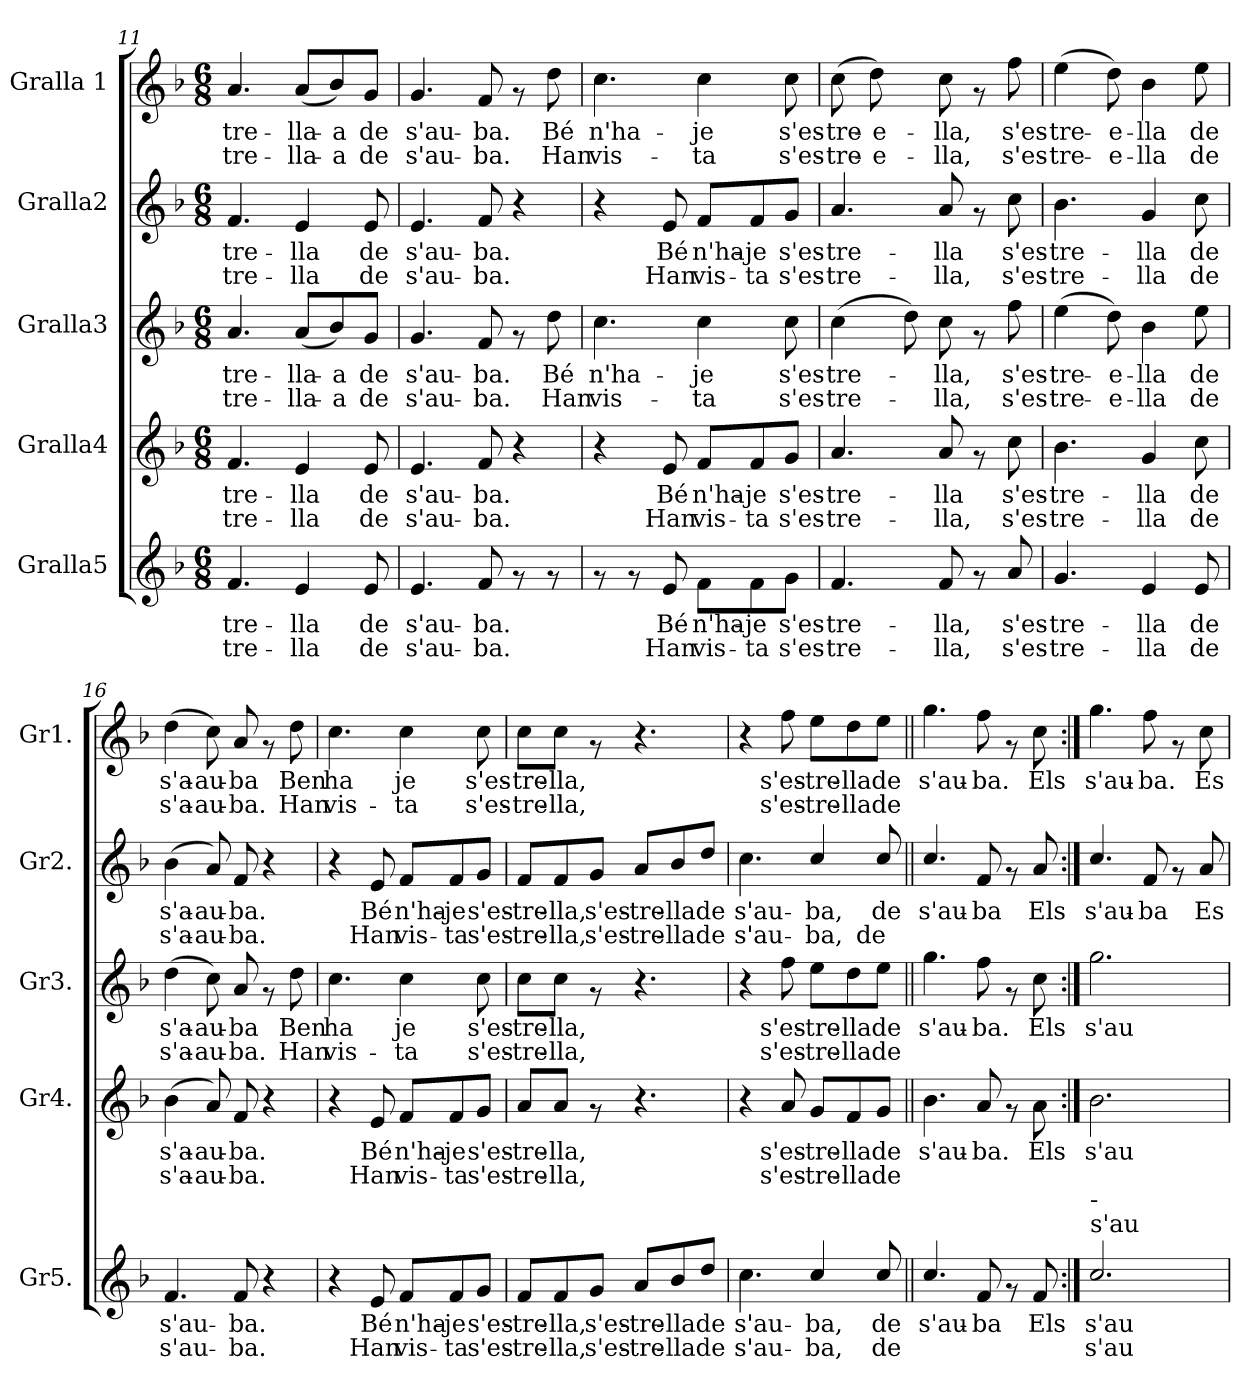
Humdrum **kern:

**kern	**text	**text	**kern	**text	**text	**kern	**text	**text	**kern	**text	**text	**kern	**text	**text
*part5	*part5	*part5	*part4	*part4	*part4	*part3	*part3	*part3	*part2	*part2	*part2	*part1	*part1	*part1
*staff5	*staff5	*staff5	*staff4	*staff4	*staff4	*staff3	*staff3	*staff3	*staff2	*staff2	*staff2	*staff1	*staff1	*staff1
*I"Gralla5	*	*	*I"Gralla4	*	*	*I"Gralla3	*	*	*I"Gralla2	*	*	*I"Gralla 1	*	*
*I'Gr5.	*	*	*I'Gr4.	*	*	*I'Gr3.	*	*	*I'Gr2.	*	*	*I'Gr1.	*	*
*clefG2	*	*	*clefG2	*	*	*clefG2	*	*	*clefG2	*	*	*clefG2	*	*
*k[b-]	*	*	*k[b-]	*	*	*k[b-]	*	*	*k[b-]	*	*	*k[b-]	*	*
*F:	*	*	*F:	*	*	*F:	*	*	*F:	*	*	*F:	*	*
*M6/8	*	*	*M6/8	*	*	*M6/8	*	*	*M6/8	*	*	*M6/8	*	*
=11	=11	=11	=11	=11	=11	=11	=11	=11	=11	=11	=11	=11	=11	=11
!	!LO:LY:b	!LO:LY:b	!	!LO:LY:b	!LO:LY:b	!	!LO:LY:b	!LO:LY:b	!	!LO:LY:b	!LO:LY:b	!	!LO:LY:b	!LO:LY:b
4.f/	tre-	tre-	4.f/	tre-	tre-	4.a/	tre-	tre-	4.f/	tre-	tre-	4.a/	tre-	tre-
!	!LO:LY:b	!LO:LY:b	!	!LO:LY:b	!LO:LY:b	!	!LO:LY:b	!LO:LY:b	!	!LO:LY:b	!LO:LY:b	!	!LO:LY:b	!LO:LY:b
4e/	lla	lla	4e/	lla	lla	(<8a/L	lla-	lla-	4e/	lla	lla	(<8a/L	lla-	lla-
!	!	!	!	!	!	!	!LO:LY:b	!LO:LY:b	!	!	!	!	!LO:LY:b	!LO:LY:b
.	.	.	.	.	.	8b-/)	a	a	.	.	.	8b-/)	a	a
!	!LO:LY:b	!LO:LY:b	!	!LO:LY:b	!LO:LY:b	!	!LO:LY:b	!LO:LY:b	!	!LO:LY:b	!LO:LY:b	!	!LO:LY:b	!LO:LY:b
8e/	de	de	8e/	de	de	8g/J	de	de	8e/	de	de	8g/J	de	de
=12	=12	=12	=12	=12	=12	=12	=12	=12	=12	=12	=12	=12	=12	=12
!	!LO:LY:b	!LO:LY:b	!	!LO:LY:b	!LO:LY:b	!	!LO:LY:b	!LO:LY:b	!	!LO:LY:b	!LO:LY:b	!	!LO:LY:b	!LO:LY:b
4.e/	s'au-	s'au-	4.e/	s'au-	s'au-	4.g/	s'au-	s'au-	4.e/	s'au-	s'au-	4.g/	s'au-	s'au-
!	!LO:LY:b	!LO:LY:b	!	!LO:LY:b	!LO:LY:b	!	!LO:LY:b	!LO:LY:b	!	!LO:LY:b	!LO:LY:b	!	!LO:LY:b	!LO:LY:b
8f/	ba.	ba.	8f/	ba.	ba.	8f/	ba.	ba.	8f/	ba.	ba.	8f/	ba.	ba.
8rg	.	.	4r	.	.	8rg	.	.	4r	.	.	8rg	.	.
!	!	!	!	!	!	!	!LO:LY:b	!LO:LY:b	!	!	!	!	!LO:LY:b	!LO:LY:b
8rg	.	.	.	.	.	8dd\	Bé	Han	.	.	.	8dd\	Bé	Han
=13	=13	=13	=13	=13	=13	=13	=13	=13	=13	=13	=13	=13	=13	=13
!	!	!	!	!	!	!	!LO:LY:b	!LO:LY:b	!	!	!	!	!LO:LY:b	!LO:LY:b
8rg	.	.	4r	.	.	4.cc\	n'ha-	vis-	4r	.	.	4.cc\	n'ha-	vis-
8rg	.	.	.	.	.	.	.	.	.	.	.	.	.	.
!	!LO:LY:b	!LO:LY:b	!	!LO:LY:b	!LO:LY:b	!	!	!	!	!LO:LY:b	!LO:LY:b	!	!	!
8e/	Bé	Han	8e/	Bé	Han	.	.	.	8e/	Bé	Han	.	.	.
!	!LO:LY:b	!LO:LY:b	!	!LO:LY:b	!LO:LY:b	!	!LO:LY:b	!LO:LY:b	!	!LO:LY:b	!LO:LY:b	!	!LO:LY:b	!LO:LY:b
8f\L	n'ha-	vis-	8f/L	n'ha-	vis-	4cc\	je	ta	8f/L	n'ha-	vis-	4cc\	je	ta
!	!LO:LY:b	!LO:LY:b	!	!LO:LY:b	!LO:LY:b	!	!	!	!	!LO:LY:b	!LO:LY:b	!	!	!
8f\	je	-ta	8f/	je	-ta	.	.	.	8f/	je	-ta	.	.	.
!	!LO:LY:b	!LO:LY:b	!	!LO:LY:b	!LO:LY:b	!	!LO:LY:b	!LO:LY:b	!	!LO:LY:b	!LO:LY:b	!	!LO:LY:b	!LO:LY:b
8g\J	s'es-	s'es-	8g/J	s'es-	s'es-	8cc\	s'es-	s'es-	8g/J	s'es-	s'es-	8cc\	s'es-	s'es-
=14	=14	=14	=14	=14	=14	=14	=14	=14	=14	=14	=14	=14	=14	=14
!	!LO:LY:b	!LO:LY:b	!	!LO:LY:b	!LO:LY:b	!	!LO:LY:b	!LO:LY:b	!	!LO:LY:b	!LO:LY:b	!	!LO:LY:b	!LO:LY:b
4.f/	tre-	tre-	4.a/	tre-	tre-	(>4cc\	tre-	tre-	4.a/	tre-	tre-	(>8cc\	tre-	tre-
!	!	!	!	!	!	!	!	!	!	!	!	!	!LO:LY:b	!LO:LY:b
.	.	.	.	.	.	.	.	.	.	.	.	8dd\)	e-	e-
.	.	.	.	.	.	8dd\)	.	.	.	.	.	8ryy	.	.
!	!LO:LY:b	!LO:LY:b	!	!LO:LY:b	!LO:LY:b	!	!LO:LY:b	!LO:LY:b	!	!LO:LY:b	!LO:LY:b	!	!LO:LY:b	!LO:LY:b
8f/	lla,	lla,	8a/	lla	lla,	8cc\	lla,	lla,	8a/	lla	lla,	8cc\	lla,	lla,
8rg	.	.	8rg	.	.	8rg	.	.	8rg	.	.	8rg	.	.
!	!LO:LY:b	!LO:LY:b	!	!LO:LY:b	!LO:LY:b	!	!LO:LY:b	!LO:LY:b	!	!LO:LY:b	!LO:LY:b	!	!LO:LY:b	!LO:LY:b
8a/	s'es-	s'es-	8cc\	s'es-	s'es-	8ff\	s'es-	s'es-	8cc\	s'es-	s'es-	8ff\	s'es-	s'es-
=15	=15	=15	=15	=15	=15	=15	=15	=15	=15	=15	=15	=15	=15	=15
!	!LO:LY:b	!LO:LY:b	!	!LO:LY:b	!LO:LY:b	!	!LO:LY:b	!LO:LY:b	!	!LO:LY:b	!LO:LY:b	!	!LO:LY:b	!LO:LY:b
4.g/	tre-	tre-	4.b-\	tre-	tre-	(>4ee\	tre-	tre-	4.b-\	tre-	tre-	(>4ee\	tre-	tre-
!	!	!	!	!	!	!	!LO:LY:b	!LO:LY:b	!	!	!	!	!LO:LY:b	!LO:LY:b
.	.	.	.	.	.	8dd\)	e-	e-	.	.	.	8dd\)	e-	e-
!	!LO:LY:b	!LO:LY:b	!	!LO:LY:b	!LO:LY:b	!	!LO:LY:b	!LO:LY:b	!	!LO:LY:b	!LO:LY:b	!	!LO:LY:b	!LO:LY:b
4e/	lla	lla	4g/	lla	lla	4b-\	lla	lla	4g/	lla	lla	4b-\	lla	lla
!	!LO:LY:b	!LO:LY:b	!	!LO:LY:b	!LO:LY:b	!	!LO:LY:b	!LO:LY:b	!	!LO:LY:b	!LO:LY:b	!	!LO:LY:b	!LO:LY:b
8e/	de	de	8cc\	de	de	8ee\	de	de	8cc\	de	de	8ee\	de	de
!!LO:PB:g=z
=16	=16	=16	=16	=16	=16	=16	=16	=16	=16	=16	=16	=16	=16	=16
!	!LO:LY:b	!LO:LY:b	!	!LO:LY:b	!LO:LY:b	!	!LO:LY:b	!LO:LY:b	!	!LO:LY:b	!LO:LY:b	!	!LO:LY:b	!LO:LY:b
4.f/	s'au-	s'au-	(>4b-\	s'a-	s'a-	(>4dd\	s'a-	s'a-	(>4b-\	s'a-	s'a-	(>4dd\	s'a-	s'a-
!	!	!	!	!LO:LY:b	!LO:LY:b	!	!LO:LY:b	!LO:LY:b	!	!LO:LY:b	!LO:LY:b	!	!LO:LY:b	!LO:LY:b
.	.	.	8a/)	au-	au-	8cc\)	au-	au-	8a/)	au-	au-	8cc\)	au-	au-
!	!LO:LY:b	!LO:LY:b	!	!LO:LY:b	!LO:LY:b	!	!LO:LY:b	!LO:LY:b	!	!LO:LY:b	!LO:LY:b	!	!LO:LY:b	!LO:LY:b
8f/	ba.	ba.	8f/	ba.	ba.	8a/	ba	ba.	8f/	ba.	ba.	8a/	ba	ba.
4r	.	.	4r	.	.	8rg	.	.	4r	.	.	8rg	.	.
!	!	!	!	!	!	!	!LO:LY:b	!LO:LY:b	!	!	!	!	!LO:LY:b	!LO:LY:b
.	.	.	.	.	.	8dd\	Ben	Han	.	.	.	8dd\	Ben	Han
=17	=17	=17	=17	=17	=17	=17	=17	=17	=17	=17	=17	=17	=17	=17
!	!	!	!	!	!	!	!LO:LY:b	!LO:LY:b	!	!	!	!	!LO:LY:b	!LO:LY:b
4r	.	.	4r	.	.	4.cc\	ha	vis-	4r	.	.	4.cc\	ha	vis-
!	!LO:LY:b	!LO:LY:b	!	!LO:LY:b	!LO:LY:b	!	!	!	!	!LO:LY:b	!LO:LY:b	!	!	!
8e/	Bé	Han	8e/	Bé	Han	.	.	.	8e/	Bé	Han	.	.	.
!	!LO:LY:b	!LO:LY:b	!	!LO:LY:b	!LO:LY:b	!	!LO:LY:b	!LO:LY:b	!	!LO:LY:b	!LO:LY:b	!	!LO:LY:b	!LO:LY:b
8f/L	n'ha-	vis-	8f/L	n'ha-	vis-	4cc\	je	ta	8f/L	n'ha-	vis-	4cc\	je	ta
!	!LO:LY:b	!LO:LY:b	!	!LO:LY:b	!LO:LY:b	!	!	!	!	!LO:LY:b	!LO:LY:b	!	!	!
8f/	-je	ta	8f/	-je	ta	.	.	.	8f/	-je	ta	.	.	.
!	!LO:LY:b	!LO:LY:b	!	!LO:LY:b	!LO:LY:b	!	!LO:LY:b	!LO:LY:b	!	!LO:LY:b	!LO:LY:b	!	!LO:LY:b	!LO:LY:b
8g/J	s'es-	s'es-	8g/J	s'es-	s'es-	8cc\	s'es-	s'es-	8g/J	s'es-	s'es-	8cc\	s'es-	s'es-
=18	=18	=18	=18	=18	=18	=18	=18	=18	=18	=18	=18	=18	=18	=18
!	!LO:LY:b	!LO:LY:b	!	!LO:LY:b	!LO:LY:b	!	!LO:LY:b	!LO:LY:b	!	!LO:LY:b	!LO:LY:b	!	!LO:LY:b	!LO:LY:b
8f/L	tre-	tre-	8a/L	tre-	tre-	8cc\L	tre-	tre-	8f/L	tre-	tre-	8cc\L	tre-	tre-
!	!LO:LY:b	!LO:LY:b	!	!LO:LY:b	!LO:LY:b	!	!LO:LY:b	!LO:LY:b	!	!LO:LY:b	!LO:LY:b	!	!LO:LY:b	!LO:LY:b
8f/	-lla,	-lla,	8a/J	lla,	lla,	8cc\J	lla,	lla,	8f/	-lla,	-lla,	8cc\J	lla,	lla,
!	!LO:LY:b	!LO:LY:b	!	!	!	!	!	!	!	!LO:LY:b	!LO:LY:b	!	!	!
8g/J	s'es-	s'es-	8rg	.	.	8rg	.	.	8g/J	s'es-	s'es-	8rg	.	.
!	!LO:LY:b	!LO:LY:b	!	!	!	!	!	!	!	!LO:LY:b	!LO:LY:b	!	!	!
8a/L	tre-	tre-	4.r	.	.	4.r	.	.	8a/L	tre-	tre-	4.r	.	.
!	!LO:LY:b	!LO:LY:b	!	!	!	!	!	!	!	!LO:LY:b	!LO:LY:b	!	!	!
8b-/	lla	lla	.	.	.	.	.	.	8b-/	lla	lla	.	.	.
!	!LO:LY:b	!LO:LY:b	!	!	!	!	!	!	!	!LO:LY:b	!LO:LY:b	!	!	!
8dd/J	de	de	.	.	.	.	.	.	8dd/J	de	de	.	.	.
=19	=19	=19	=19	=19	=19	=19	=19	=19	=19	=19	=19	=19	=19	=19
!	!LO:LY:b	!LO:LY:b	!	!	!	!	!	!	!	!LO:LY:b	!LO:LY:b	!	!	!
4.cc\	s'au-	s'au-	4r	.	.	4r	.	.	4.cc\	s'au-	s'au-	4r	.	.
!	!	!	!	!LO:LY:b	!LO:LY:b	!	!LO:LY:b	!LO:LY:b	!	!	!	!	!LO:LY:b	!LO:LY:b
.	.	.	8a/	s'es-	s'es-	8ff\	s'es-	s'es-	.	.	.	8ff\	s'es-	s'es-
!	!LO:LY:b	!LO:LY:b	!	!LO:LY:b	!LO:LY:b	!	!LO:LY:b	!LO:LY:b	!	!LO:LY:b	!LO:LY:b	!	!LO:LY:b	!LO:LY:b
4cc/	ba,	ba,	8g/L	-tre-	-tre-	8ee\L	-tre-	-tre-	4cc/	ba,	ba,	8ee\L	-tre-	-tre-
!	!	!	!	!LO:LY:b	!LO:LY:b	!	!LO:LY:b	!LO:LY:b	!	!	!	!	!LO:LY:b	!LO:LY:b
.	.	.	8f/	lla	lla	8dd\	lla	lla	.	.	.	8dd\	lla	lla
!	!LO:LY:b	!LO:LY:b	!	!LO:LY:b	!LO:LY:b	!	!LO:LY:b	!LO:LY:b	!	!LO:LY:b	!LO:LY:b	!	!LO:LY:b	!LO:LY:b
8cc/	de	de	8g/J	de	de	8ee\J	de	de	8cc/	de	de	8ee\J	de	de
=20||	=20||	=20||	=20||	=20||	=20||	=20||	=20||	=20||	=20||	=20||	=20||	=20||	=20||	=20||
!	!LO:LY:b	!	!	!LO:LY:b	!	!	!LO:LY:b	!	!	!LO:LY:b	!	!	!LO:LY:b	!
4.cc/	s'au-	.	4.b-\	s'au-	.	4.gg\	s'au-	.	4.cc/	s'au-	.	4.gg\	s'au-	.
!	!LO:LY:b	!	!	!LO:LY:b	!	!	!LO:LY:b	!	!	!LO:LY:b	!	!	!LO:LY:b	!
8f/	ba	.	8a/	ba.	.	8ff\	ba.	.	8f/	ba	.	8ff\	ba.	.
8rg	.	.	8rg	.	.	8rg	.	.	8rg	.	.	8rg	.	.
!	!LO:LY:b	!	!	!LO:LY:b	!	!	!LO:LY:b	!	!	!LO:LY:b	!	!	!LO:LY:b	!
8f/	Els	.	8a\	Els	.	8cc\	Els	.	8a/	Els	.	8cc\	Els	.
=21:|!	=21:|!	=21:|!	=21:|!	=21:|!	=21:|!	=21:|!	=21:|!	=21:|!	=21:|!	=21:|!	=21:|!	=21:|!	=21:|!	=21:|!
!LO:TX:a:t=s'au	!	!	!	!	!	!	!	!	!	!	!	!	!	!
!LO:TX:a:t=-	!	!	!	!	!	!	!	!	!	!	!	!	!	!
!	!LO:LY:b	!LO:LY:b	!	!LO:LY:b	!	!	!LO:LY:b	!	!	!LO:LY:b	!	!	!LO:LY:b	!
2.cc/	s'au-	s'au-	2.b-\	s'au-	.	2.gg\	s'au-	.	4.cc/	s'au-	.	4.gg\	s'au-	.
!	!	!	!	!	!	!	!	!	!	!LO:LY:b	!	!	!LO:LY:b	!
.	.	.	.	.	.	.	.	.	8f/	ba	.	8ff\	ba.	.
.	.	.	.	.	.	.	.	.	8rg	.	.	8rg	.	.
!	!	!	!	!	!	!	!	!	!	!LO:LY:b	!	!	!LO:LY:b	!
.	.	.	.	.	.	.	.	.	8a/	Es-	.	8cc\	Es-	.
=	=	=	=	=	=	=	=	=	=	=	=	=	=	=
*-	*-	*-	*-	*-	*-	*-	*-	*-	*-	*-	*-	*-	*-	*-
